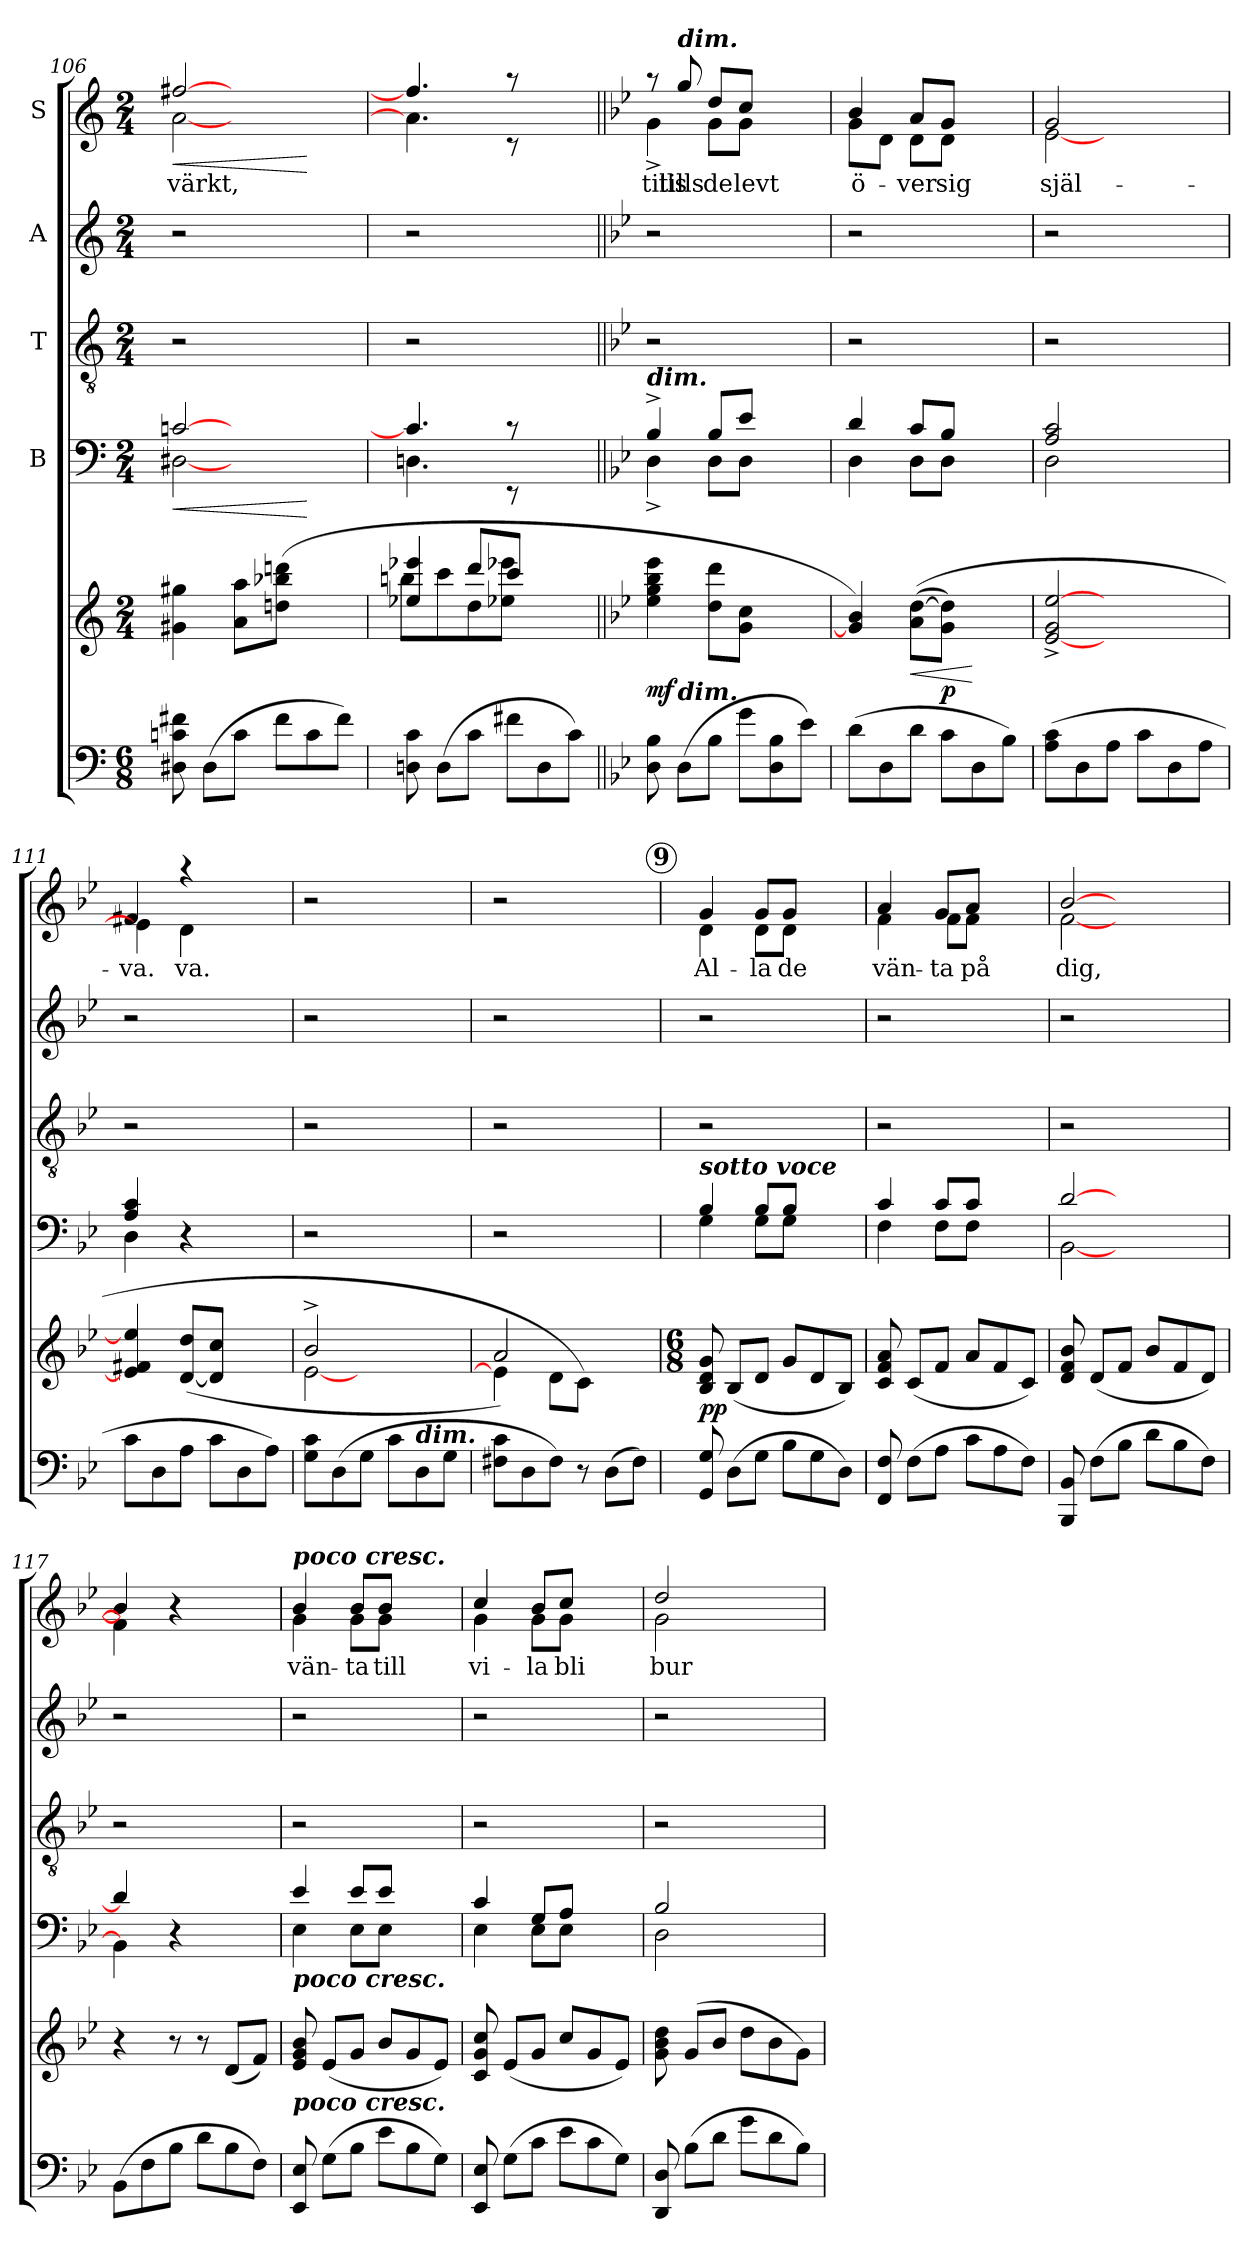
**kern	**dynam	**kern	**dynam	**kern	**dynam	**kern	**kern	**kern	**text	**dynam
*part6	*part6	*part5	*part5	*part4	*part4	*part3	*part2	*part1	*part1	*part1
*staff6	*staff6	*staff5	*staff5	*staff4	*staff4	*staff3	*staff2	*staff1	*staff1	*staff1
*	*	*	*	*I"B	*	*I"T	*I"A	*I"S	*	*
*clefF4	*	*clefG2	*	*clefF4	*	*clefGv2	*clefG2	*clefG2	*	*
*k[]	*	*k[]	*	*k[]	*	*k[]	*k[]	*k[]	*	*
*C:	*	*C:	*	*C:	*	*C:	*C:	*C:	*	*
*M6/8	*	*M2/4	*	*M2/4	*	*M2/4	*M2/4	*M2/4	*	*
=106	=106	=106	=106	=106	=106	=106	=106	=106	=106	=106
!	!	!	!	!	!LO:HP:b	!	!	!	!LO:LY:b	!LO:HP:b
*	*	*	*	*^	*	*	*	*^	*	*
8D#X\ 8cni\ 8f#X\	.	4g#X\ 4gg#X\	.	[>2cni/	[<2D#X\	<	2r	2r	[>2ff#X/	[<2a\	värkt,	<
(>8D#\L	.	.	.	.	.	.	.	.	.	.	.	.
8c\J	.	8a\ 8aa\L	.	.	.	.	.	.	.	.	.	.
8f#\L	.	(>8ddni\ 8bb-X\ 8dddni\J	.	.	.	.	.	.	.	.	.	.
8c\	.	4ryy	.	4ryy	4ryy	[	4ryy	4ryy	4ryy	4ryy	.	[
8f#\J)	.	.	.	.	.	.	.	.	.	.	.	.
=107	=107	=107	=107	=107	=107	=107	=107	=107	=107	=107	=107	=107
*	*	*^	*	*	*	*	*	*	*	*	*	*
8Dni\ 8c\	.	4ee-X/ 4eee-X/	8bbni\L	.	4.c/]	4.Dni\	.	2r	2r	4.ff#/]	4.a\]	.	.
(>8D\L	.	.	8ccc\	.	.	.	.	.	.	.	.	.	.
8c\J	.	8ddd/L	8dd\	.	.	.	.	.	.	.	.	.	.
8f#X\L	.	8ccc/J	8ee-X\ 8eee-X\J	.	8rc	8rEE	.	.	.	8raa	8rc	.	.
8D\	.	4ryy	4ryy	.	4ryy	4ryy	.	4ryy	4ryy	4ryy	4ryy	.	.
8c\J)	.	.	.	.	.	.	.	.	.	.	.	.	.
*	*	*v	*v	*	*	*	*	*	*	*	*	*	*
!!LO:LB:g=z	!!
=108||	=108||	=108||	=108||	=108||	=108||	=108||	=108||	=108||	=108||	=108||	=108||	=108||
*k[b-e-]	*	*k[b-e-]	*	*k[b-e-]	*	*	*k[b-e-]	*k[b-e-]	*k[b-e-]	*	*	*
*B-:	*	*B-:	*	*B-:	*	*	*B-:	*B-:	*B-:	*	*	*
!	!	!	!	!LO:TX:a:Bi:t=dim.	!	!	!	!	!	!	!	!
!	!LO:DY:a	!	!	!	!	!	!	!	!	!	!LO:LY:b	!
8D\ 8B-\	mf	4ee-\ 4gg\ 4bb-\ 4eee-\	.	4B-^>/	4D^<\	.	2r	2r	8raa	4g^<\	tills	.
!	!	!	!	!	!	!	!	!	!LO:TX:a:Bi:t=dim.	!	!	!
!LO:TX:a:Bi:t=dim.	!	!	!	!	!	!	!	!	!	!	!	!
!	!	!	!	!	!	!	!	!	!	!	!LO:LY:b	!
(>8D\L	.	.	.	.	.	.	.	.	8gg/	.	tills	.
!	!	!	!	!	!	!	!	!	!	!	!LO:LY:b	!
8B-\J	.	8dd\ 8ddd\L	.	8B-/L	8D\L	.	.	.	8dd/L	8g\L	de	.
!	!	!	!	!	!	!	!	!	!	!	!LO:LY:b	!
8g\L	.	[8g\ 8cc\J	.	8e-/J	8D\J	.	.	.	8cc/J	8g\J	levt	.
8D\ 8B-\	.	4ryy	.	4ryy	4ryy	.	4ryy	4ryy	4ryy	4ryy	.	.
8e-\J)	.	.	.	.	.	.	.	.	.	.	.	.
=109	=109	=109	=109	=109	=109	=109	=109	=109	=109	=109	=109	=109
!	!	!	!	!	!	!	!	!	!	!	!LO:LY:b	!
(>8d\L	.	4g/] 4b-/)	.	4d/	4D\	.	2r	2r	4b-/	8g\L	ö-	.
8D\	.	.	.	.	.	.	.	.	.	8d\J	.	.
!	!	!	!LO:HP:b	!	!	!	!	!	!	!	!LO:LY:b	!
8d\J	.	(>(>8a\ [8dd\L	<	8c/L	8D\L	.	.	.	8a/L	8d\L	-ver	.
!	!LO:DY:a	!	!	!	!	!	!	!	!	!	!LO:LY:b	!
8c\L	p	8g\ 8dd\]J)	.	8B-/J	8D\J	.	.	.	8g/J	8d\J	sig	.
8D\	.	4ryy	[	4ryy	4ryy	.	4ryy	4ryy	4ryy	4ryy	.	.
8B-\J)	.	.	.	.	.	.	.	.	.	.	.	.
=110	=110	=110	=110	=110	=110	=110	=110	=110	=110	=110	=110	=110
!	!	!	!	!	!	!	!	!	!	!	!LO:LY:b	!
(>8A\ 8c\L	.	[2e-/^< 2g/^< [2ee-/^<	.	2A/ 2c/	2D\	.	2r	2r	2g/	[<2e-\	själ-	.
8D\	.	.	.	.	.	.	.	.	.	.	.	.
8A\J	.	.	.	.	.	.	.	.	.	.	.	.
8c\L	.	.	.	.	.	.	.	.	.	.	.	.
8D\	.	4ryy	.	4ryy	4ryy	.	4ryy	4ryy	4ryy	4ryy	.	.
8A\J	.	.	.	.	.	.	.	.	.	.	.	.
=111	=111	=111	=111	=111	=111	=111	=111	=111	=111	=111	=111	=111
!	!	!	!	!	!	!	!	!	!	!	!LO:LY:b	!
8c\L	.	4e-/] 4f#X/ 4ee-/]	.	4A/ 4c/	4D\	.	2r	2r	4f#X/	4e-\]	-va.	.
8D\	.	.	.	.	.	.	.	.	.	.	.	.
!	!	!	!	!	!	!	!	!	!	!	!LO:LY:b	!
8A\J	.	(<[8d/ 8dd/L	.	4r	4ryy	.	.	.	4raa	4d\	va.	.
8c\L	.	8d/] 8cc/J	.	.	.	.	.	.	.	.	.	.
8D\	.	4ryy	.	4ryy	4ryy	.	4ryy	4ryy	4ryy	4ryy	.	.
8A\J)	.	.	.	.	.	.	.	.	.	.	.	.
*	*	*	*	*v	*v	*	*	*	*v	*v	*	*
=112	=112	=112	=112	=112	=112	=112	=112	=112	=112	=112
*	*	*^	*	*	*	*	*	*	*	*
8G\ 8c\L	.	2b-^</	[<2e-\	.	2r	.	2r	2r	2r	.	.
(>8D\	.	.	.	.	.	.	.	.	.	.	.
8G\J	.	.	.	.	.	.	.	.	.	.	.
8c\L	.	.	.	.	.	.	.	.	.	.	.
!LO:TX:a:Bi:t=dim.	!	!	!	!	!	!	!	!	!	!	!
8D\	.	4ryy	4ryy	.	4ryy	.	4ryy	4ryy	4ryy	.	.
8G\J	.	.	.	.	.	.	.	.	.	.	.
=113	=113	=113	=113	=113	=113	=113	=113	=113	=113	=113	=113
8F#X\ 8c\L	.	2a/)	4e-\]	.	2r	.	2r	2r	2r	.	.
8D\	.	.	.	.	.	.	.	.	.	.	.
8F#\J)	.	.	8d\L	.	.	.	.	.	.	.	.
8r	.	.	8c\J)	.	.	.	.	.	.	.	.
(>8D\L	.	4ryy	4ryy	.	4ryy	.	4ryy	4ryy	4ryy	.	.
8F#\J)	.	.	.	.	.	.	.	.	.	.	.
*	*	*v	*v	*	*	*	*	*	*	*	*
!!LO:REH:place=s1:a:B:enc=circle:fs=9.9:t=9
=114	=114	=114	=114	=114	=114	=114	=114	=114	=114	=114
*	*	*M6/8	*	*	*	*	*	*	*	*
*	*	*	*	*^	*	*	*	*	*	*
!	!	!	!	!	!	!	!	!	!LO:TX:a:Bi:t=sotto voce	!	!
!	!	!	!	!LO:TX:a:Bi:t=sotto voce	!	!	!	!	!	!	!
!	!LO:DY:a	!	!	!	!	!	!	!	!	!LO:LY:b	!
*	*	*	*	*	*	*	*	*	*^	*	*
8GG/ 8G/	pp	8B-/ 8d/ 8g/	.	4B-/	4G\	.	2r	2r	4g/	4d\	Al-	.
(>8D\L	.	(<8B-/L	.	.	.	.	.	.	.	.	.	.
!	!	!	!	!	!	!	!	!	!	!	!LO:LY:b	!
8G\J	.	8d/J	.	8B-/L	8G\L	.	.	.	8g/L	8d\L	-la	.
!	!	!	!	!	!	!	!	!	!	!	!LO:LY:b	!
8B-\L	.	8g/L	.	8B-/J	8G\J	.	.	.	8g/J	8d\J	de	.
8G\	.	8d/	.	4ryy	4ryy	.	4ryy	4ryy	4ryy	4ryy	.	.
8D\J)	.	8B-/J)	.	.	.	.	.	.	.	.	.	.
!!LO:LB:g=z	!!
=115	=115	=115	=115	=115	=115	=115	=115	=115	=115	=115	=115	=115
!	!	!	!	!	!	!	!	!	!	!	!LO:LY:b	!
8FF/ 8F/	.	8c/ 8f/ 8a/	.	4c/	4F\	.	2r	2r	4a/	4f\	vän-	.
(>8F\L	.	(<8c/L	.	.	.	.	.	.	.	.	.	.
!	!	!	!	!	!	!	!	!	!	!	!LO:LY:b	!
8A\J	.	8f/J	.	8c/L	8F\L	.	.	.	8g/L	8f\L	-ta	.
!	!	!	!	!	!	!	!	!	!	!	!LO:LY:b	!
8c\L	.	8a/L	.	8c/J	8F\J	.	.	.	8a/J	8f\J	på	.
8A\	.	8f/	.	4ryy	4ryy	.	4ryy	4ryy	4ryy	4ryy	.	.
8F\J)	.	8c/J)	.	.	.	.	.	.	.	.	.	.
=116	=116	=116	=116	=116	=116	=116	=116	=116	=116	=116	=116	=116
!	!	!	!	!	!	!	!	!	!	!	!LO:LY:b	!
8BBB-/ 8BB-/	.	8d/ 8f/ 8b-/	.	[>2d/	[<2BB-\	.	2r	2r	[>2b-/	[<2f\	dig,	.
(>8F\L	.	(<8d/L	.	.	.	.	.	.	.	.	.	.
8B-\J	.	8f/J	.	.	.	.	.	.	.	.	.	.
8d\L	.	8b-/L	.	.	.	.	.	.	.	.	.	.
8B-\	.	8f/	.	4ryy	4ryy	.	4ryy	4ryy	4ryy	4ryy	.	.
8F\J)	.	8d/J)	.	.	.	.	.	.	.	.	.	.
=117	=117	=117	=117	=117	=117	=117	=117	=117	=117	=117	=117	=117
(>8BB-\L	.	4r	.	4d/]	4BB-\]	.	2r	2r	4b-/]	4f\]	.	.
8F\	.	.	.	.	.	.	.	.	.	.	.	.
8B-\J	.	8r	.	4r	4ryy	.	.	.	4r	4ryy	.	.
8d\L	.	8r	.	.	.	.	.	.	.	.	.	.
8B-\	.	(<8d/L	.	4ryy	4ryy	.	4ryy	4ryy	4ryy	4ryy	.	.
8F\J)	.	8f/J)	.	.	.	.	.	.	.	.	.	.
=118	=118	=118	=118	=118	=118	=118	=118	=118	=118	=118	=118	=118
!	!	!	!	!	!	!	!	!	!LO:TX:a:Bi:t=poco cresc.	!	!	!
!	!	!	!	!LO:TX:b:Bi:t=poco cresc.	!	!	!	!	!	!	!	!
!LO:TX:a:Bi:t=poco cresc.	!	!	!	!	!	!	!	!	!	!	!	!
!	!	!	!	!	!	!	!	!	!	!	!LO:LY:b	!
8EE-/ 8E-/	.	8e-/ 8g/ 8b-/	.	4e-/	4E-\	.	2r	2r	4b-/	4g\	vän-	.
(>8G\L	.	(<8e-/L	.	.	.	.	.	.	.	.	.	.
!	!	!	!	!	!	!	!	!	!	!	!LO:LY:b	!
8B-\J	.	8g/J	.	8e-/L	8E-\L	.	.	.	8b-/L	8g\L	-ta	.
!	!	!	!	!	!	!	!	!	!	!	!LO:LY:b	!
8e-\L	.	8b-/L	.	8e-/J	8E-\J	.	.	.	8b-/J	8g\J	till	.
8B-\	.	8g/	.	4ryy	4ryy	.	4ryy	4ryy	4ryy	4ryy	.	.
8G\J)	.	8e-/J)	.	.	.	.	.	.	.	.	.	.
=119	=119	=119	=119	=119	=119	=119	=119	=119	=119	=119	=119	=119
!	!	!	!	!	!	!	!	!	!	!	!LO:LY:b	!
8EE-/ 8E-/	.	8c/ 8g/ 8cc/	.	4c/	4E-\	.	2r	2r	4cc/	4g\	vi-	.
(>8G\L	.	(<8e-/L	.	.	.	.	.	.	.	.	.	.
!	!	!	!	!	!	!	!	!	!	!	!LO:LY:b	!
8c\J	.	8g/J	.	8G/L	8E-\L	.	.	.	8b-/L	8g\L	-la	.
!	!	!	!	!	!	!	!	!	!	!	!LO:LY:b	!
8e-\L	.	8cc/L	.	8A/J	8E-\J	.	.	.	8cc/J	8g\J	bli	.
8c\	.	8g/	.	4ryy	4ryy	.	4ryy	4ryy	4ryy	4ryy	.	.
8G\J)	.	8e-/J)	.	.	.	.	.	.	.	.	.	.
=120	=120	=120	=120	=120	=120	=120	=120	=120	=120	=120	=120	=120
!	!	!	!	!	!	!	!	!	!	!	!LO:LY:b	!
8DD/ 8D/	.	8g\ 8b-\ 8dd\	.	2B-/	2D\	.	2r	2r	2dd/	2g\	bur-	.
(>8B-\L	.	(>8g/L	.	.	.	.	.	.	.	.	.	.
8d\J	.	8b-/J	.	.	.	.	.	.	.	.	.	.
8g\L	.	8dd\L	.	.	.	.	.	.	.	.	.	.
8d\	.	8b-\	.	4ryy	4ryy	.	4ryy	4ryy	4ryy	4ryy	.	.
8B-\J)	.	8g\J)	.	.	.	.	.	.	.	.	.	.
*	*	*	*	*v	*v	*	*	*	*v	*v	*	*
=	=	=	=	=	=	=	=	=	=	=
*-	*-	*-	*-	*-	*-	*-	*-	*-	*-	*-
